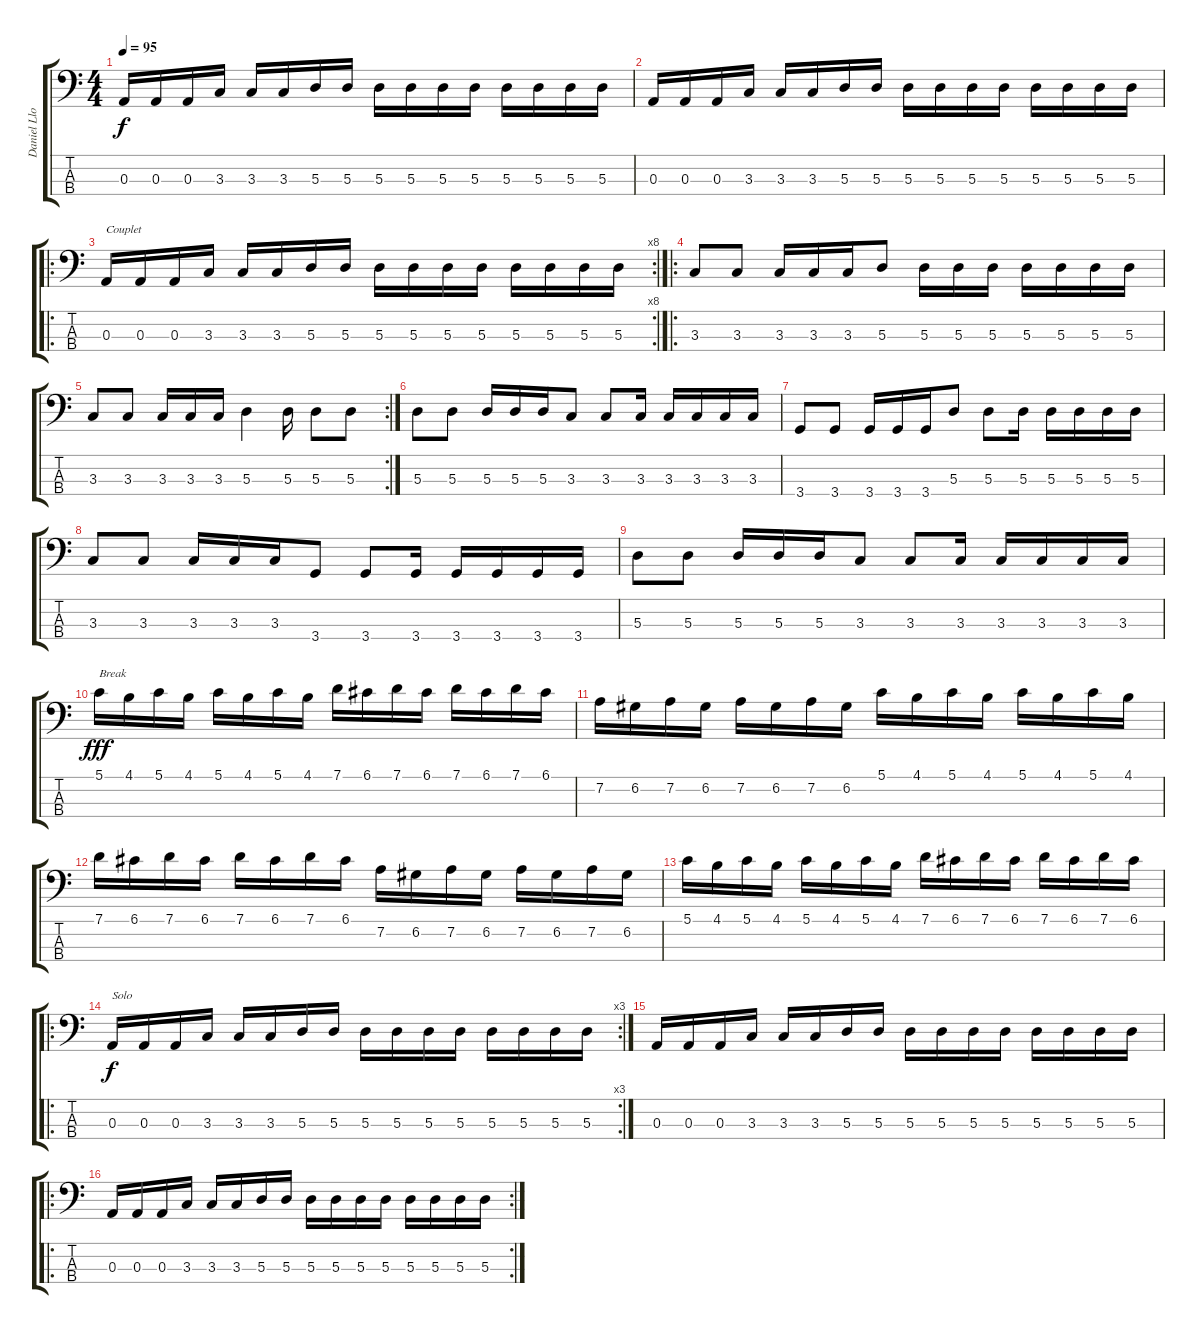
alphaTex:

\track ("Daniel Llorca" "Daniel Llo") {instrument electricbasspick}
\staff {score tabs}
\tuning (G2 D2 A1 E1) {hide}
\ts (4 4)
\tempo 95
\clef f4
\ks c
0.3.16{dy f} 0.3.16 0.3.16 3.3.16 3.3.16 3.3.16 5.3.16 5.3.16 5.3.16 5.3.16 5.3.16 5.3.16 5.3.16 5.3.16 5.3.16 5.3.16 |
0.3.16 0.3.16 0.3.16 3.3.16 3.3.16 3.3.16 5.3.16 5.3.16 5.3.16 5.3.16 5.3.16 5.3.16 5.3.16 5.3.16 5.3.16 5.3.16 |
\ro
\rc 8
0.3.16{txt "Couplet"} 0.3.16 0.3.16 3.3.16 3.3.16 3.3.16 5.3.16 5.3.16 5.3.16 5.3.16 5.3.16 5.3.16 5.3.16 5.3.16 5.3.16 5.3.16 |
\ro
3.3.8 3.3.8 3.3.16 3.3.16 3.3.16 5.3.8 5.3.16 5.3.16 5.3.16 5.3.16 5.3.16 5.3.16 5.3.16 |
\rc 2
3.3.8 3.3.8 3.3.16 3.3.16 3.3.16 5.3.4 5.3.16 5.3.8 5.3.8 |
5.3.8 5.3.8 5.3.16 5.3.16 5.3.16 3.3.8 3.3.8 3.3.16 3.3.16 3.3.16 3.3.16 3.3.16 |
3.4.8 3.4.8 3.4.16 3.4.16 3.4.16 5.3.8 5.3.8 5.3.16 5.3.16 5.3.16 5.3.16 5.3.16 |
3.3.8 3.3.8 3.3.16 3.3.16 3.3.16 3.4.8 3.4.8 3.4.16 3.4.16 3.4.16 3.4.16 3.4.16 |
5.3.8 5.3.8 5.3.16 5.3.16 5.3.16 3.3.8 3.3.8 3.3.16 3.3.16 3.3.16 3.3.16 3.3.16 |
5.1.16{txt "Break" dy fff} 4.1.16 5.1.16 4.1.16 5.1.16 4.1.16 5.1.16 4.1.16 7.1.16 6.1.16 7.1.16 6.1.16 7.1.16 6.1.16 7.1.16 6.1.16 |
7.2.16 6.2.16 7.2.16 6.2.16 7.2.16 6.2.16 7.2.16 6.2.16 5.1.16 4.1.16 5.1.16 4.1.16 5.1.16 4.1.16 5.1.16 4.1.16 |
7.1.16 6.1.16 7.1.16 6.1.16 7.1.16 6.1.16 7.1.16 6.1.16 7.2.16 6.2.16 7.2.16 6.2.16 7.2.16 6.2.16 7.2.16 6.2.16 |
5.1.16 4.1.16 5.1.16 4.1.16 5.1.16 4.1.16 5.1.16 4.1.16 7.1.16 6.1.16 7.1.16 6.1.16 7.1.16 6.1.16 7.1.16 6.1.16 |
\ro
\rc 3
0.3.16{txt "Solo" dy f} 0.3.16 0.3.16 3.3.16 3.3.16 3.3.16 5.3.16 5.3.16 5.3.16 5.3.16 5.3.16 5.3.16 5.3.16 5.3.16 5.3.16 5.3.16 |
0.3.16 0.3.16 0.3.16 3.3.16 3.3.16 3.3.16 5.3.16 5.3.16 5.3.16 5.3.16 5.3.16 5.3.16 5.3.16 5.3.16 5.3.16 5.3.16 |
\ro
\rc 2
0.3.16 0.3.16 0.3.16 3.3.16 3.3.16 3.3.16 5.3.16 5.3.16 5.3.16 5.3.16 5.3.16 5.3.16 5.3.16 5.3.16 5.3.16 5.3.16
